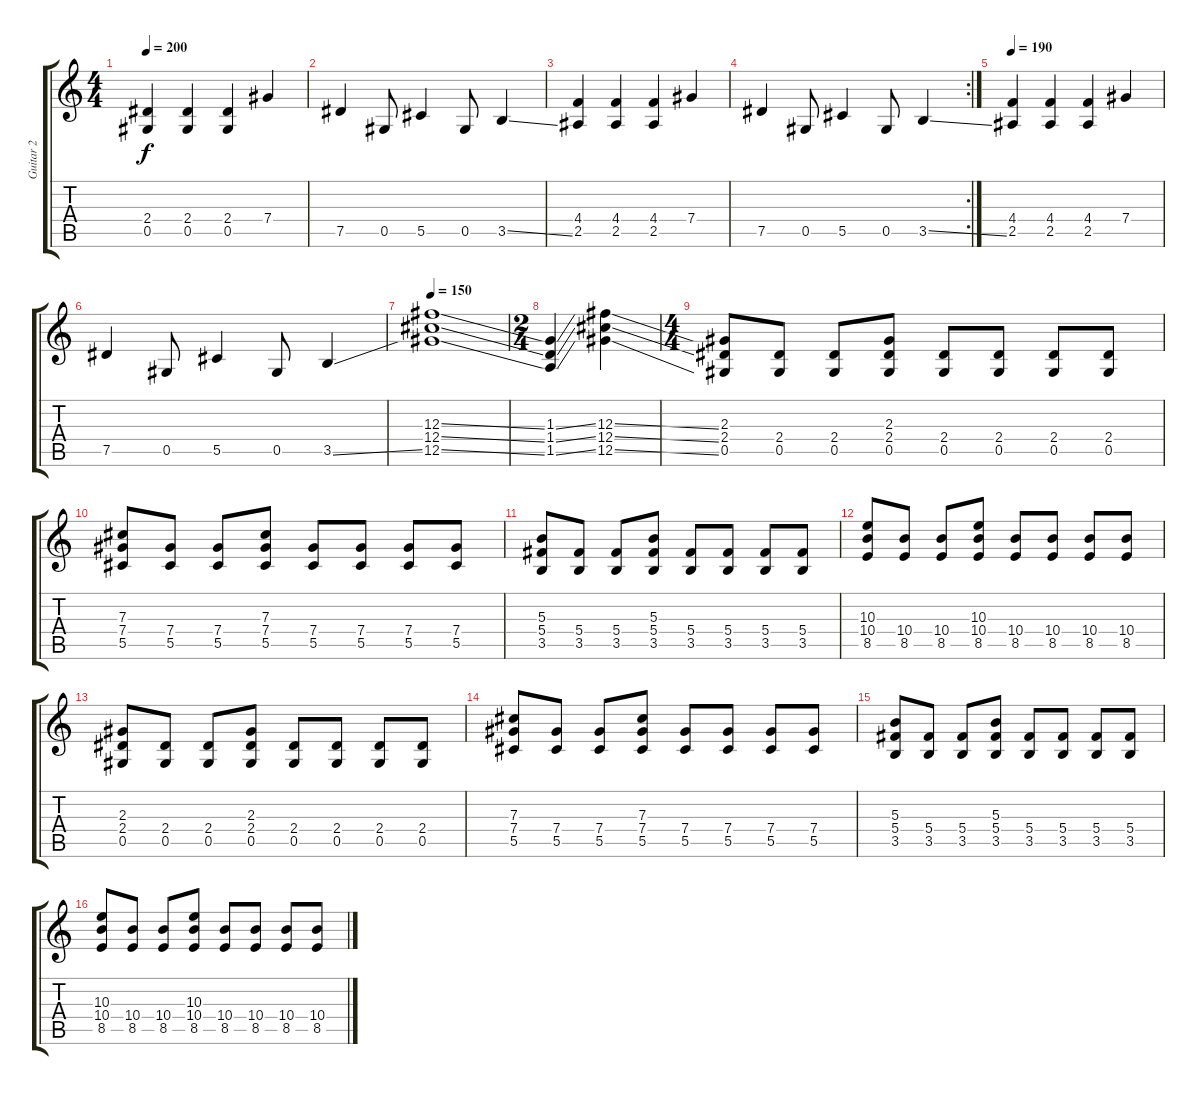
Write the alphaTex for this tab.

\track ("Guitar 2" "Guitar 2") {instrument distortionguitar}
\staff {score tabs}
\tuning (Eb4 Bb3 Gb3 Db3 Ab2 Eb2) {hide}
\ts (4 4)
\tempo 200
\clef g2
\ks c
(2.4 0.5).4{dy f} (2.4 0.5).4 (2.4 0.5).4 7.4.4 |
7.5.4 0.5.8 5.5.4 0.5.8 3.5{ss}.4 |
(4.4 2.5).4 (4.4 2.5).4 (4.4 2.5).4 7.4.4 |
\rc 2
7.5.4 0.5.8 5.5.4 0.5.8 3.5{ss}.4 |
\tempo 190
(4.4 2.5).4 (4.4 2.5).4 (4.4 2.5).4 7.4.4 |
7.5.4 0.5.8 5.5.4 0.5.8 3.5{ss}.4 |
\tempo 150
(12.3{ss} 12.4{ss} 12.5{ss}).1 |
\ts (2 4)
(1.3{ss} 1.4{ss} 1.5{ss}).4 (12.3{ss} 12.4{ss} 12.5{ss}).4 |
\ts (4 4)
(2.3 2.4 0.5).8 (2.4 0.5).8 (2.4 0.5).8 (2.3 2.4 0.5).8 (2.4 0.5).8 (2.4 0.5).8 (2.4 0.5).8 (2.4 0.5).8 |
(7.3 7.4 5.5).8 (7.4 5.5).8 (7.4 5.5).8 (7.3 7.4 5.5).8 (7.4 5.5).8 (7.4 5.5).8 (7.4 5.5).8 (7.4 5.5).8 |
(5.3 5.4 3.5).8 (5.4 3.5).8 (5.4 3.5).8 (5.3 5.4 3.5).8 (5.4 3.5).8 (5.4 3.5).8 (5.4 3.5).8 (5.4 3.5).8 |
(10.3 10.4 8.5).8 (10.4 8.5).8 (10.4 8.5).8 (10.3 10.4 8.5).8 (10.4 8.5).8 (10.4 8.5).8 (10.4 8.5).8 (10.4 8.5).8 |
(2.3 2.4 0.5).8 (2.4 0.5).8 (2.4 0.5).8 (2.3 2.4 0.5).8 (2.4 0.5).8 (2.4 0.5).8 (2.4 0.5).8 (2.4 0.5).8 |
(7.3 7.4 5.5).8 (7.4 5.5).8 (7.4 5.5).8 (7.3 7.4 5.5).8 (7.4 5.5).8 (7.4 5.5).8 (7.4 5.5).8 (7.4 5.5).8 |
(5.3 5.4 3.5).8 (5.4 3.5).8 (5.4 3.5).8 (5.3 5.4 3.5).8 (5.4 3.5).8 (5.4 3.5).8 (5.4 3.5).8 (5.4 3.5).8 |
(10.3 10.4 8.5).8 (10.4 8.5).8 (10.4 8.5).8 (10.3 10.4 8.5).8 (10.4 8.5).8 (10.4 8.5).8 (10.4 8.5).8 (10.4 8.5).8
